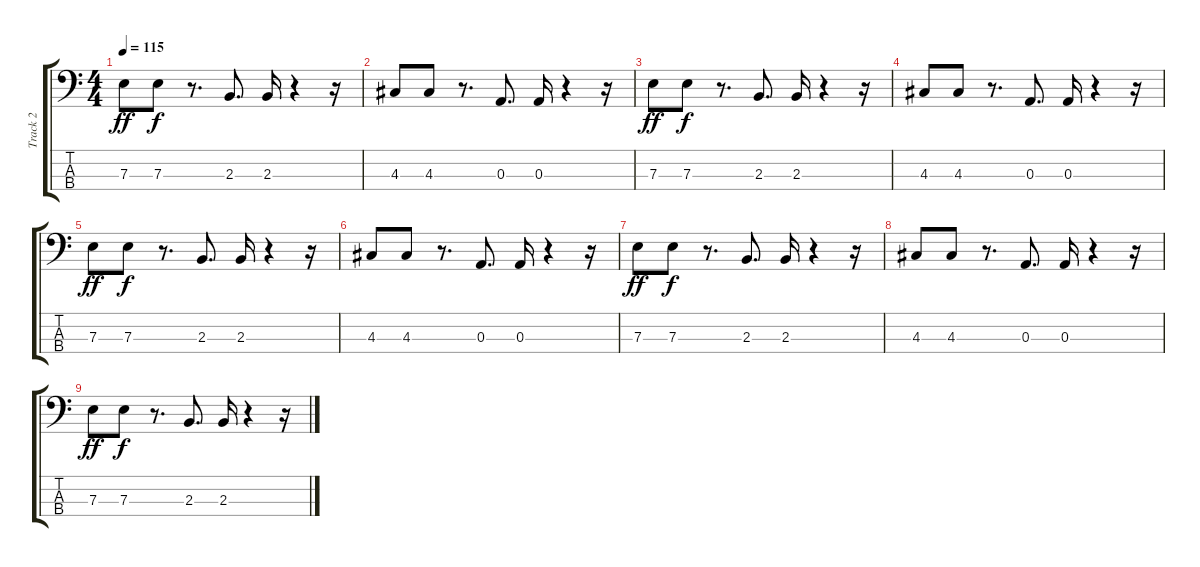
\track ("Track 2" "Track 2") {instrument electricbassfinger}
\staff {score tabs}
\tuning (G2 D2 A1 E1) {hide}
\ts (4 4)
\tempo 115
\clef f4
\ks c
7.3.8{dy ff} 7.3.8{dy f} r.8{d} 2.3.8{d} 2.3.16 r.4 r.16 |
4.3.8 4.3.8 r.8{d} 0.3.8{d} 0.3.16 r.4 r.16 |
7.3.8{dy ff} 7.3.8{dy f} r.8{d} 2.3.8{d} 2.3.16 r.4 r.16 |
4.3.8 4.3.8 r.8{d} 0.3.8{d} 0.3.16 r.4 r.16 |
7.3.8{dy ff} 7.3.8{dy f} r.8{d} 2.3.8{d} 2.3.16 r.4 r.16 |
4.3.8 4.3.8 r.8{d} 0.3.8{d} 0.3.16 r.4 r.16 |
7.3.8{dy ff} 7.3.8{dy f} r.8{d} 2.3.8{d} 2.3.16 r.4 r.16 |
4.3.8 4.3.8 r.8{d} 0.3.8{d} 0.3.16 r.4 r.16 |
7.3.8{dy ff} 7.3.8{dy f} r.8{d} 2.3.8{d} 2.3.16 r.4 r.16
